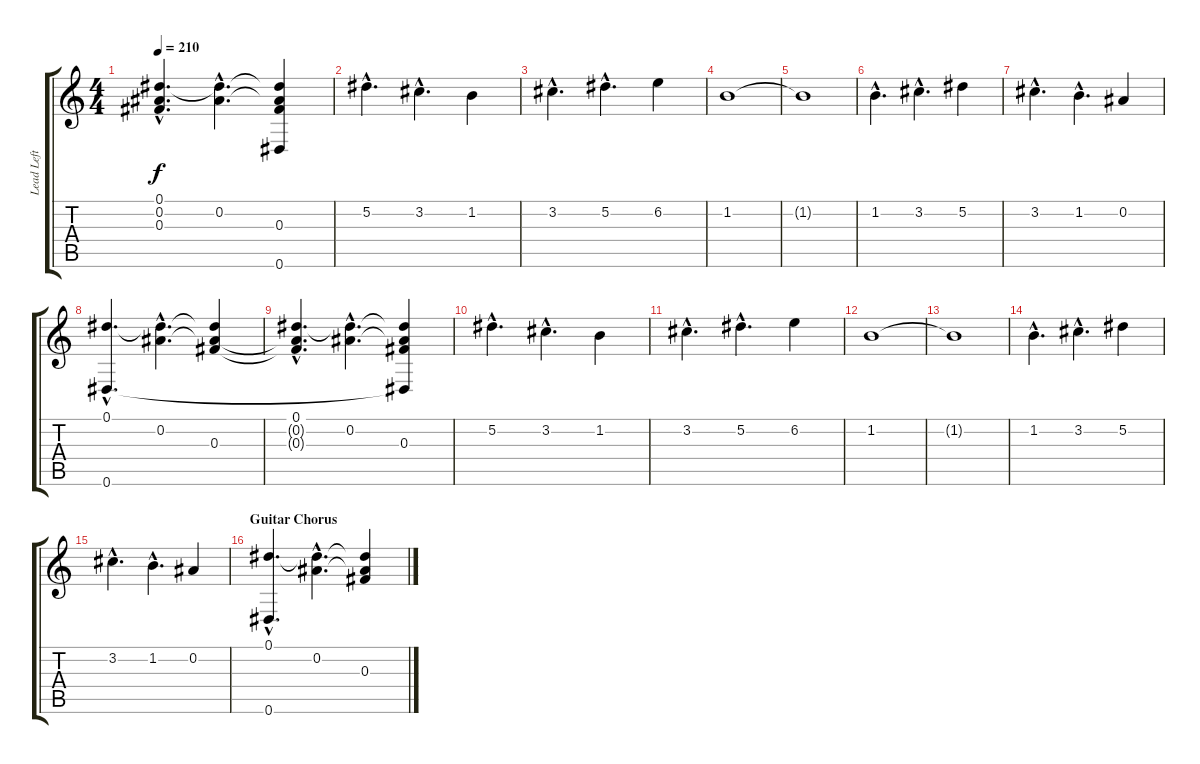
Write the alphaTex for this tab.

\track ("Lead Left" "Lead Left") {instrument distortionguitar}
\staff {score tabs}
\tuning (Eb4 Bb3 Gb3 Db3 Ab2 Eb2) {hide}
\ts (4 4)
\tempo 210
\clef g2
\ks c
(0.1{hac} 0.2{hac t} 0.3{hac t}).4{d dy f} (0.1{hac t} 0.2{hac}).4{d} (0.1{t} 0.2{t} 0.3 0.6{t}).4 |
5.2{hac}.4{d} 3.2{hac}.4{d} 1.2.4 |
3.2{hac}.4{d} 5.2{hac}.4{d} 6.2.4 |
1.2.1 |
1.2{t}.1 |
1.2{hac}.4{d} 3.2{hac}.4{d} 5.2.4 |
3.2{hac}.4{d} 1.2{hac}.4{d} 0.2.4 |
(0.1{hac} 0.6{hac}).4{d} (0.1{hac t} 0.2{hac}).4{d} (0.1{t} 0.2{t} 0.3).4 |
(0.1{hac} 0.2{hac t} 0.3{hac t}).4{d} (0.1{hac t} 0.2{hac}).4{d} (0.1{t} 0.2{t} 0.3 0.6{t}).4 |
5.2{hac}.4{d} 3.2{hac}.4{d} 1.2.4 |
3.2{hac}.4{d} 5.2{hac}.4{d} 6.2.4 |
1.2.1 |
1.2{t}.1 |
1.2{hac}.4{d} 3.2{hac}.4{d} 5.2.4 |
3.2{hac}.4{d} 1.2{hac}.4{d} 0.2.4 |
\section ("" "Guitar Chorus")
(0.1{hac} 0.6{hac}).4{d} (0.1{hac t} 0.2{hac}).4{d} (0.1{t} 0.2{t} 0.3).4
